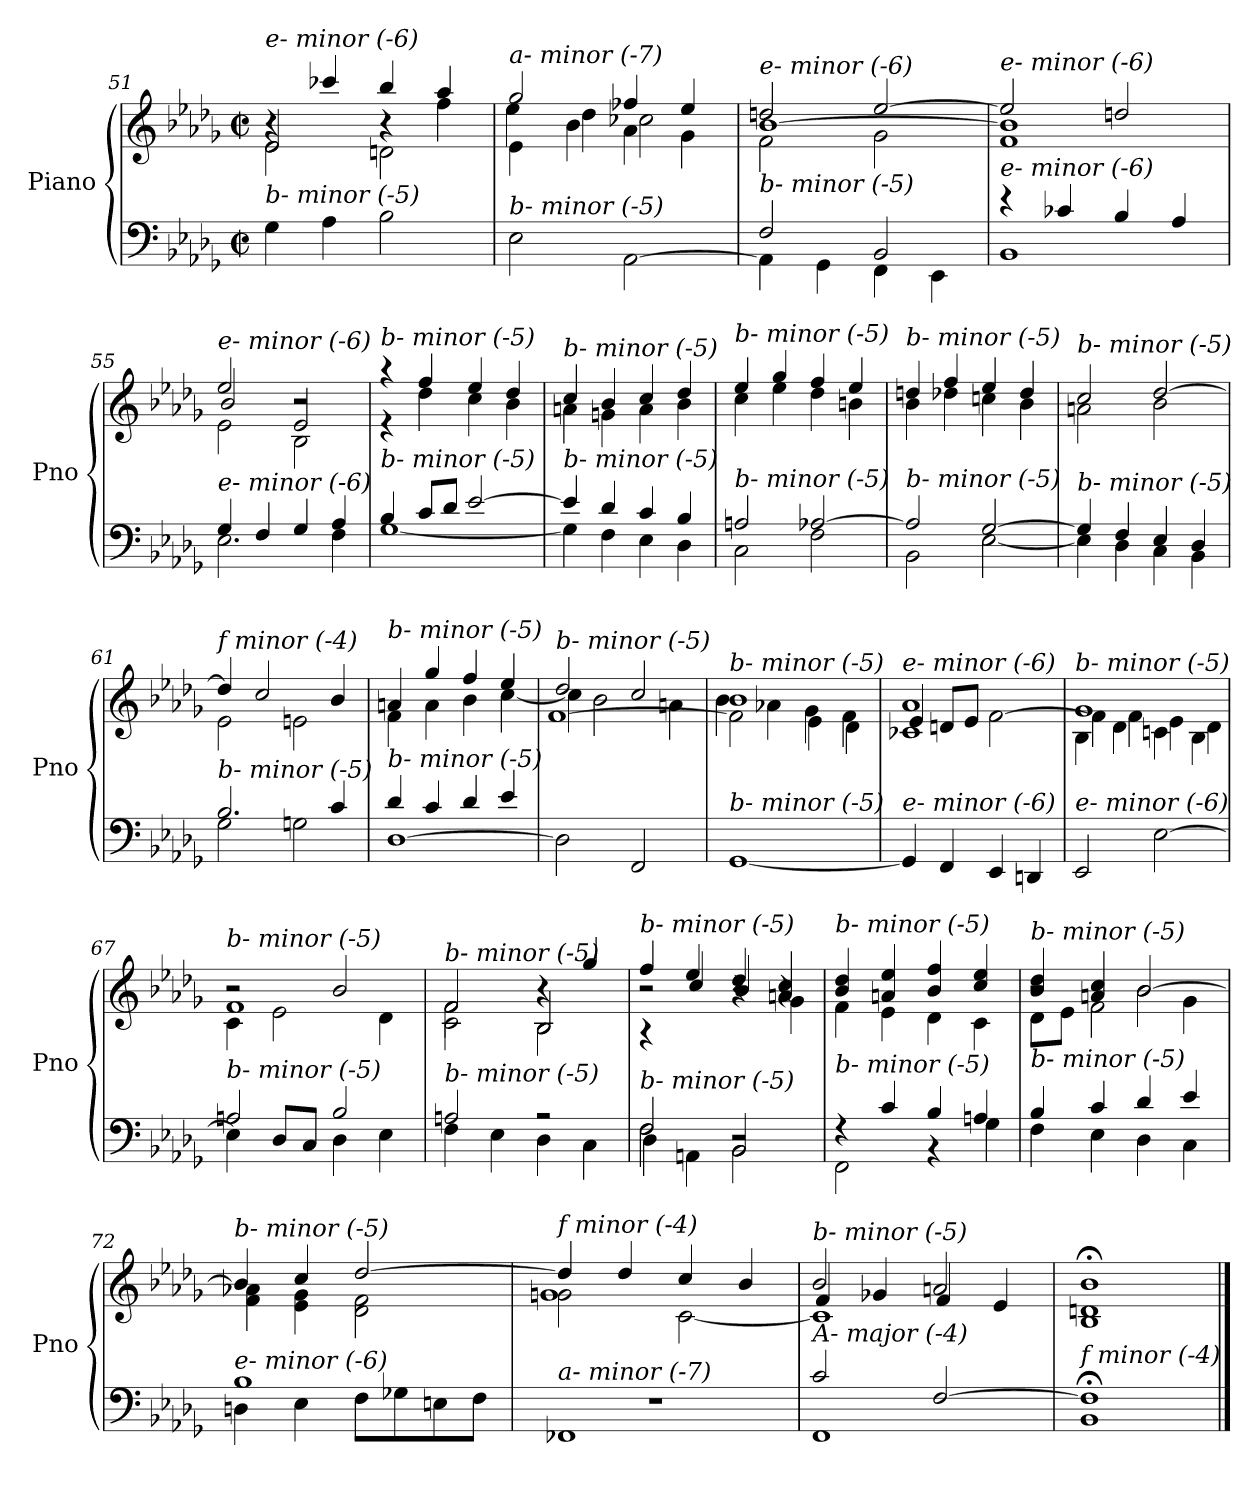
**kern	**kern
*part1	*part1
*staff2	*staff1
*I"Piano	*
*I'Pno	*
*clefF4	*clefG2
*k[b-e-a-d-g-]	*k[b-e-a-d-g-]
*M2/2	*M2/2
*met(c|)	*met(c|)
=51	=51
*	*^
*	*	*^
!	!LO:TX:i:t=e- minor (-6)	!	!
!LO:TX:i:t=b- minor (-5)	!	!	!
4G-\	4r	2e-\	2e-/
4A-\	4ccc-X/	.	.
2B-\	4bb-/	2dn\	4r
.	4aa-/	.	4ff\
=52	=52	=52	=52
!	!LO:TX:i:t=a- minor (-7)	!	!
!LO:TX:i:t=b- minor (-5)	!	!	!
2E-\	2gg-/	4e-\	4ee-\
.	.	4b-\	4dd-\
[2AA-\	4ff-X/	4a-\	2cc-X\
.	4ee-/	4g-\	.
=53	=53	=53	=53
*^	*	*	*
!	!	!LO:TX:i:t=e- minor (-6)	!	!
!LO:TX:i:t=b- minor (-5)	!	!	!	!
4AA-\]	2F/	2ddn/	2f\	[1b-
4GG-\	.	.	.	.
4FF\	2BB-/	[2ee-/	2g-\	.
4EE-\	.	.	.	.
!!LO:LB:g=z	!!	!!
=54	=54	=54	=54	=54
!	!	!LO:TX:i:t=e- minor (-6)	!	!
!LO:TX:i:t=e- minor (-6)	!	!	!	!
4r	1BB-	2ee-/]	1f	1b-]
4c-X/	.	.	.	.
4B-/	.	2ddn/	.	.
4A-/	.	.	.	.
=55	=55	=55	=55	=55
!	!	!LO:TX:i:t=e- minor (-6)	!	!
!LO:TX:i:t=e- minor (-6)	!	!	!	!
4G-/	2.E-\	2ee-/	2e-\	2b-/
4F/	.	.	.	.
4G-/	.	2r	2B-\	2e-/
4A-/	4F\	.	.	.
*	*	*	*v	*v
=56	=56	=56	=56
!	!	!LO:TX:i:t=b- minor (-5)	!
!LO:TX:i:t=b- minor (-5)	!	!	!
4B-/	[1G-	4r	4r
8c/L	.	4ff/	4dd-\
8d-/J	.	.	.
[2e-/	.	4ee-/	4cc\
.	.	4dd-/	4b-\
=57	=57	=57	=57
!	!	!LO:TX:i:t=b- minor (-5)	!
!LO:TX:i:t=b- minor (-5)	!	!	!
4e-/]	4G-\]	4cc/	4an\
4d-/	4F\	4b-/	4gn\
4c/	4E-\	4cc/	4a\
4B-/	4D-\	4dd-/	4b-\
=58	=58	=58	=58
!	!	!LO:TX:i:t=b- minor (-5)	!
!LO:TX:i:t=b- minor (-5)	!	!	!
2An/	2C\	4ee-/	4cc\
.	.	4gg-/	4ee-\
[2A-X/	2F\	4ff/	4dd-\
.	.	4ee-/	4bni\
=59	=59	=59	=59
!	!	!LO:TX:i:t=b- minor (-5)	!
!LO:TX:i:t=b- minor (-5)	!	!	!
2A-/]	2BB-\	4ddn/	4b-\
.	.	4ff/	4dd-X\
[2G-/	[2E-\	4ee-/	4ccn\
.	.	4dd-/	4b-\
=60	=60	=60	=60
!	!	!LO:TX:i:t=b- minor (-5)	!
!LO:TX:i:t=b- minor (-5)	!	!	!
4G-/]	4E-\]	2cc/	2an\
4F/	4D-\	.	.
4E-/	4C\	[2dd-/	2b-\
4D-/	4BB-\	.	.
!!LO:LB:g=z	!!
=61	=61	=61	=61
!	!	!LO:TX:i:t=f minor (-4)	!
!LO:TX:i:t=b- minor (-5)	!	!	!
2.B-/	2G-\	4dd-/]	2e-\
.	.	2cc/	.
.	2Gn\	.	2en\
4c/	.	4b-/	.
=62	=62	=62	=62
!	!	!LO:TX:i:t=b- minor (-5)	!
!LO:TX:i:t=b- minor (-5)	!	!	!
[1D-	4d-/	4an/	4f\
.	4c/	4gg-/	4a\
.	4d-/	4ff/	4b-\
.	4e-/	4ee-/	[4cc\
=63	=63	=63	=63
*	*	*	*^
!	!	!LO:TX:i:t=b- minor (-5)	!	!
!LO:TX:i:t=b- minor (-5)	!	!	!	!
*v	*v	*	*	*
2D-\]	2dd-/	4cc\]	[1f
.	.	2b-\	.
2FF/	2cc/	.	.
.	.	4an\	.
=64	=64	=64	=64
!	!LO:TX:i:t=b- minor (-5)	!	!
!LO:TX:i:t=b- minor (-5)	!	!	!
[1GG-	1b-	4b-\	2f\]
.	.	4a-X\	.
.	.	4g-\	4e-\
.	.	4f\	4d-\
=65	=65	=65	=65
!	!LO:TX:i:t=e- minor (-6)	!	!
!LO:TX:i:t=e- minor (-6)	!	!	!
4GG-/]	1a-	1c-X	4e-/
4FF/	.	.	8dn/L
.	.	.	8e-/J
4EE-/	.	.	[2f\
4DDn/	.	.	.
=66	=66	=66	=66
!	!LO:TX:i:t=b- minor (-5)	!	!
!LO:TX:i:t=e- minor (-6)	!	!	!
2EE-/	1g-	4B-\	4f\]
.	.	4d-\	4f\
[2E-\	.	4cn\	4e-\
.	.	4B-\	4d-\
!!LO:PB:g=z	!!	!!
=67	=67	=67	=67
*^	*	*	*
!	!	!LO:TX:i:t=b- minor (-5)	!	!
!LO:TX:i:t=b- minor (-5)	!	!	!	!
4E-\]	2An/	2r	4c\	1f
8D-/L	.	.	2e-\	.
8C/J	.	.	.	.
4D-\	2B-/	2b-/	.	.
4E-\	.	.	4d-\	.
=68	=68	=68	=68	=68
!	!	!LO:TX:i:t=b- minor (-5)	!	!
!LO:TX:i:t=b- minor (-5)	!	!	!	!
2An/	4F\	2f/	2c\	2f\
.	4E-\	.	.	.
2r	4D-\	4r	2B-\	2B-/
.	4C\	4gg-/	.	.
=69	=69	=69	=69	=69
*	*^	*	*	*
!	!	!	!LO:TX:i:t=b- minor (-5)	!	!
!LO:TX:i:t=b- minor (-5)	!	!	!	!	!
2F/	2F\	4D-\	4ff/	2r	4rA
.	.	4AAn\	4ee-/	.	4cc/
2BB-/	2BB-\	2r	4dd-/	4r	4b-/
.	.	.	4an/ 4cc/	4g-\	4r
*	*v	*v	*	*	*
=70	=70	=70	=70	=70
!	!	!LO:TX:i:t=b- minor (-5)	!	!
!LO:TX:i:t=b- minor (-5)	!	!	!	!
*	*	*	*v	*v
4rF	2FF\	4b-/ 4dd-/	4f\
4c/	.	4an/ 4ee-/	4e-\
4B-/	4rBB	4b-/ 4ff/	4d-\
4An/	4G-\	4cc/ 4ee-/	4c\
=71	=71	=71	=71
*	*	*	*^
!	!	!LO:TX:i:t=b- minor (-5)	!	!
!LO:TX:i:t=b- minor (-5)	!	!	!	!
4B-/	4F\	4b-/ 4dd-/	8d-\L	2r
.	.	.	8e-\J	.
4c/	4E-\	4an/ 4cc/	2f\	.
4d-/	4D-\	[2b-/	.	2b-\
4e-/	4C\	.	4g-\	.
*	*	*	*v	*v
=72	=72	=72	=72
!	!	!LO:TX:i:t=b- minor (-5)	!
!LO:TX:i:t=e- minor (-6)	!	!	!
1B-	4Dn\	4b-/]	4f\ 4a-X\
.	4E-\	4cc/	4e-\ 4g-\
.	8F\L	[2dd-/	2d-\ 2f\
.	8G-X\	.	.
.	8En\	.	.
.	8F\J	.	.
!!LO:LB:g=z
=73	=73	=73	=73
*	*	*	*^
!	!	!LO:TX:i:t=f minor (-4)	!	!
!LO:TX:i:t=a- minor (-7)	!	!	!	!
1r	1FF-Xi	4dd-/]	2gn\	1g
.	.	4dd-/	.	.
.	.	4cc/	[2c\	.
.	.	4b-/	.	.
=74	=74	=74	=74	=74
!	!	!LO:TX:i:t=b- minor (-5)	!	!
!LO:TX:i:t=A- major (-4)	!	!	!	!
2c/	1FF	2b-/	1c]	4f/
.	.	.	.	4g-X/
[2F/	.	2an/	.	4f/
.	.	.	.	4e-/
*v	*v	*	*	*
=75	=75	=75	=75
!	!LO:TX:i:t=B- major (-2)	!	!
!LO:TX:i:t=f minor (-4)	!	!	!
*	*v	*v	*v
1BB-; 1F];	1B-;< 1dn;< 1b-;<
==	==
*-	*-
